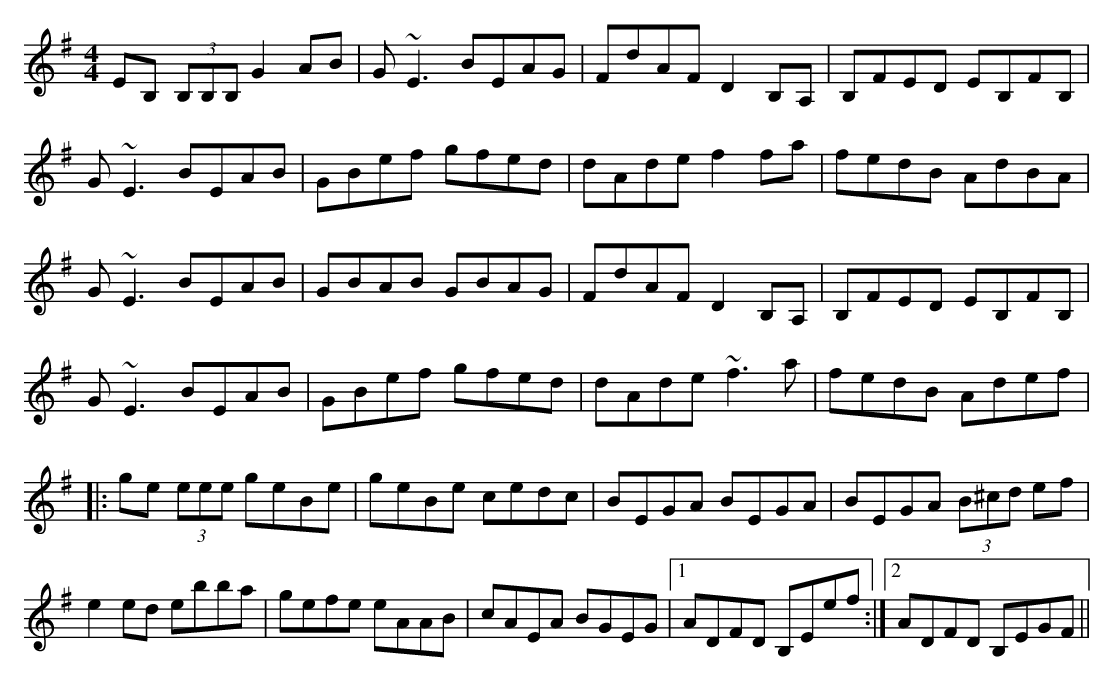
X:1
M:4/4
K:Emin
EB, (3B,B,B, G2 AB|G~E3 BEAG|FdAF D2 B,A,|B,FED EB,FB,|
G~E3 BEAB|GBef gfed|dAde f2 fa|fedB AdBA|
G~E3 BEAB|GBAB GBAG|FdAF D2 B,A,|B,FED EB,FB,|
G~E3 BEAB|GBef gfed|dAde ~f3a|fedB Adef|
|:ge (3eee geBe|geBe cedc|BEGA BEGA|BEGA (3B^cd ef|
e2 ed ebba|gefe eAAB|cAEA BGEG|1 ADFD B,Eef:|2 ADFD B,EGF||
